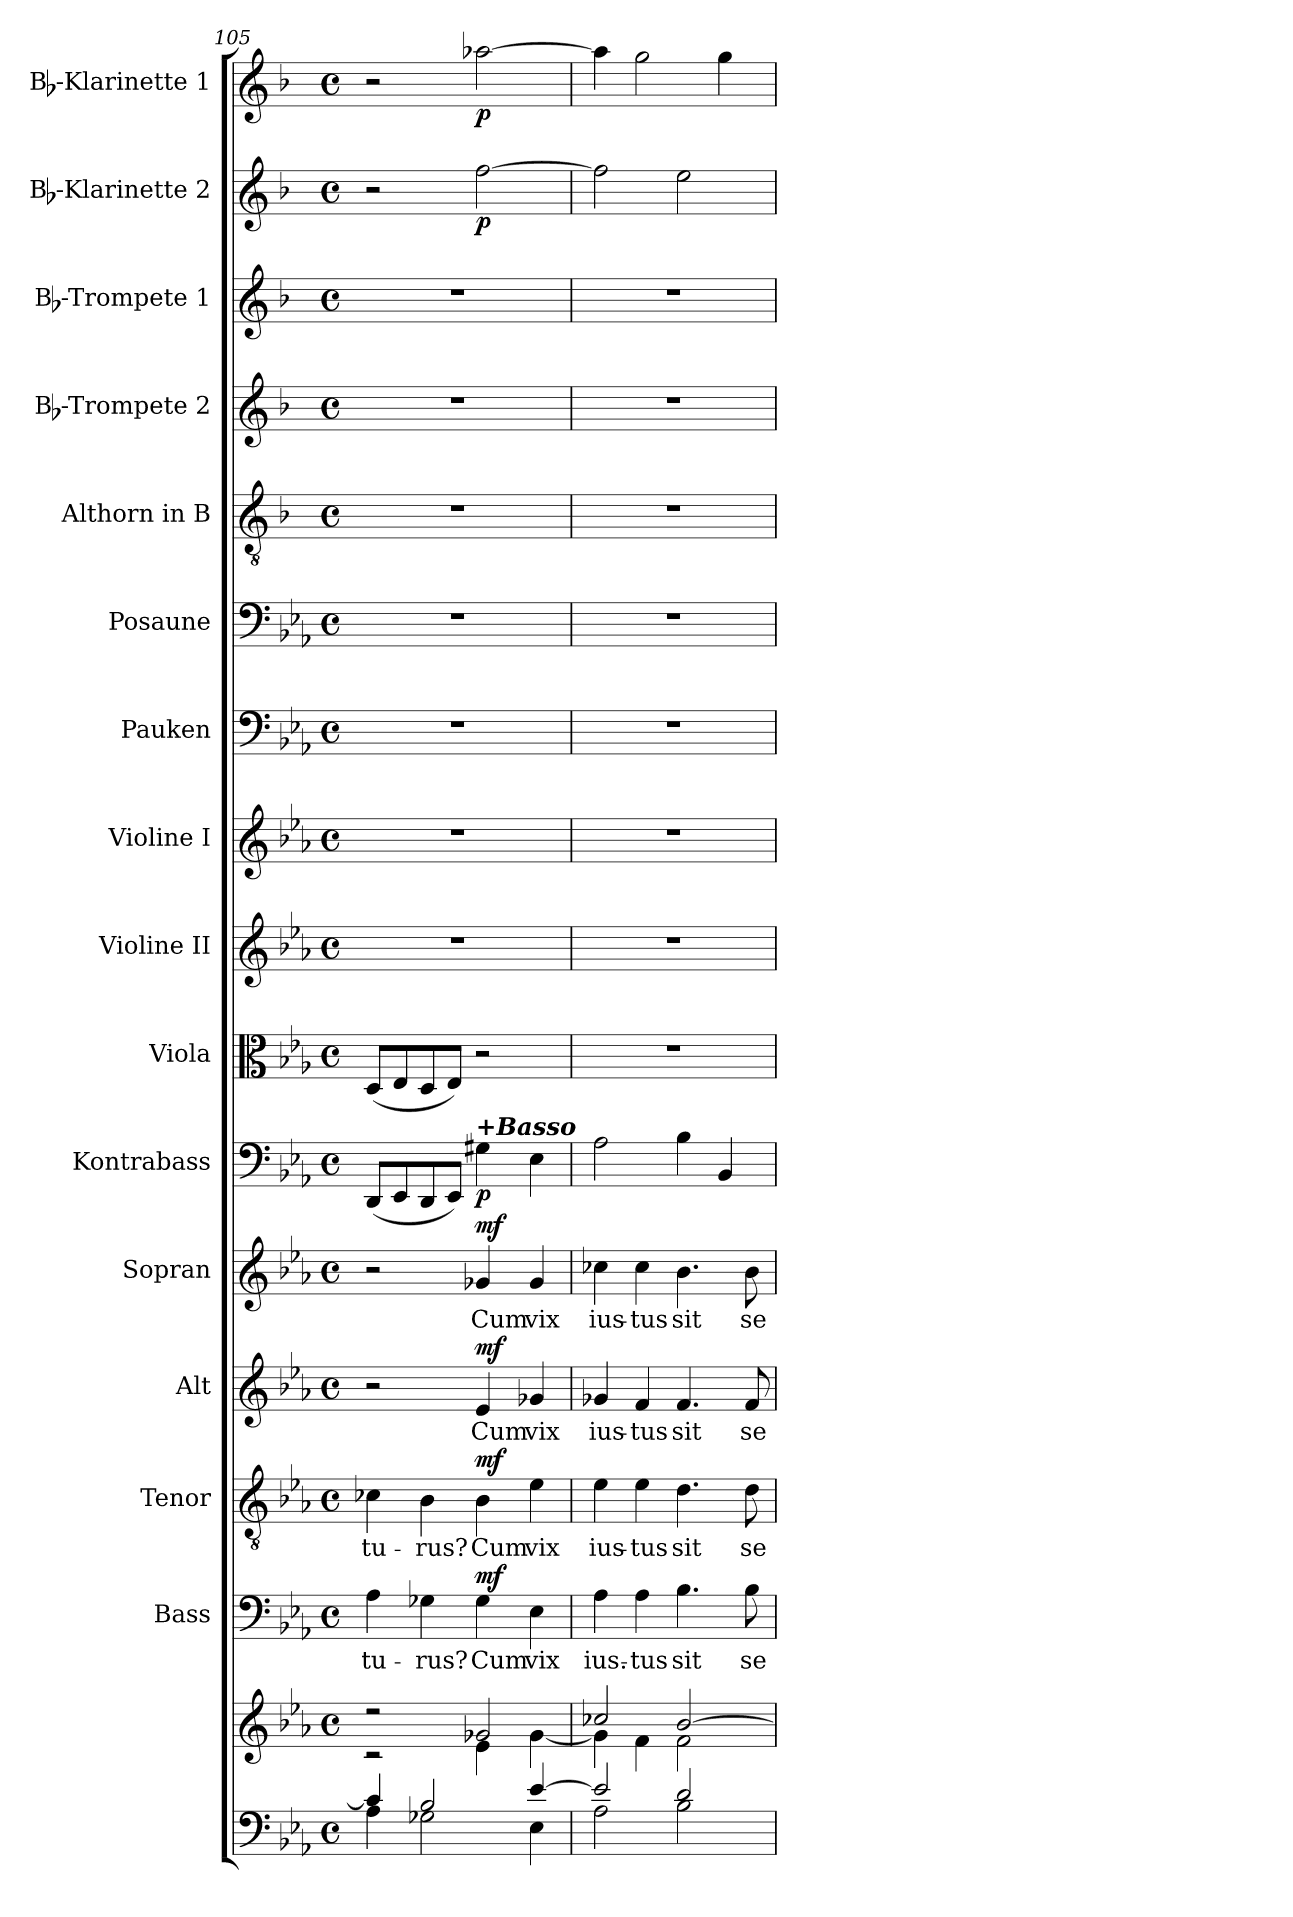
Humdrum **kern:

**kern	**kern	**kern	**text	**dynam	**kern	**text	**dynam	**kern	**text	**dynam	**kern	**text	**dynam	**kern	**dynam	**kern	**kern	**kern	**kern	**kern	**kern	**kern	**kern	**kern	**dynam	**kern	**dynam
*part16	*part16	*part15	*part15	*part15	*part14	*part14	*part14	*part13	*part13	*part13	*part12	*part12	*part12	*part11	*part11	*part10	*part9	*part8	*part7	*part6	*part5	*part4	*part3	*part2	*part2	*part1	*part1
*staff17	*staff16	*staff15	*staff15	*staff15	*staff14	*staff14	*staff14	*staff13	*staff13	*staff13	*staff12	*staff12	*staff12	*staff11	*staff11	*staff10	*staff9	*staff8	*staff7	*staff6	*staff5	*staff4	*staff3	*staff2	*staff2	*staff1	*staff1
*	*	*I"Bass	*	*	*I"Tenor	*	*	*I"Alt	*	*	*I"Sopran	*	*	*I"Kontrabass	*	*I"Viola	*I"Violine II	*I"Violine I	*I"Pauken	*I"Posaune	*I"Althorn in B	*I"Bb-Trompete 2	*I"Bb-Trompete 1	*I"Bb-Klarinette 2	*	*I"Bb-Klarinette 1	*
*	*	*I'B.	*	*	*I'T.	*	*	*I'A.	*	*	*I'S.	*	*	*I'Kb.	*	*I'Vla.	*I'Vl. II	*I'Vl. I	*I'Pk.	*I'Pos.	*	*I'Bb Trp. 2	*I'Bb Trp. 1	*I'Bb Kl. 2	*	*I'Bb Kl. 1	*
!!LO:PB:g=z
*clefF4	*clefG2	*clefF4	*	*	*clefGv2	*	*	*clefG2	*	*	*clefG2	*	*	*clefF4	*	*clefC3	*clefG2	*clefG2	*clefF4	*clefF4	*clefGv2	*clefG2	*clefG2	*clefG2	*	*clefG2	*
*	*	*	*	*	*	*	*	*	*	*	*	*	*	*ITrd7c12	*	*	*	*	*	*	*ITrd1c2	*ITrd1c2	*ITrd1c2	*ITrd1c2	*	*ITrd1c2	*
*k[b-e-a-]	*k[b-e-a-]	*k[b-e-a-]	*	*	*k[b-e-a-]	*	*	*k[b-e-a-]	*	*	*k[b-e-a-]	*	*	*k[b-e-a-]	*	*k[b-e-a-]	*k[b-e-a-]	*k[b-e-a-]	*k[b-e-a-]	*k[b-e-a-]	*k[b-e-a-]	*k[b-e-a-]	*k[b-e-a-]	*k[b-e-a-]	*	*k[b-e-a-]	*
*E-:	*E-:	*E-:	*	*	*E-:	*	*	*E-:	*	*	*E-:	*	*	*E-:	*	*E-:	*E-:	*E-:	*E-:	*E-:	*E-:	*E-:	*E-:	*E-:	*	*E-:	*
*M4/4	*M4/4	*M4/4	*	*	*M4/4	*	*	*M4/4	*	*	*M4/4	*	*	*M4/4	*	*M4/4	*M4/4	*M4/4	*M4/4	*M4/4	*M4/4	*M4/4	*M4/4	*M4/4	*	*M4/4	*
*met(c)	*met(c)	*met(c)	*	*	*met(c)	*	*	*met(c)	*	*	*met(c)	*	*	*met(c)	*	*met(c)	*met(c)	*met(c)	*met(c)	*met(c)	*met(c)	*met(c)	*met(c)	*met(c)	*	*met(c)	*
=105	=105	=105	=105	=105	=105	=105	=105	=105	=105	=105	=105	=105	=105	=105	=105	=105	=105	=105	=105	=105	=105	=105	=105	=105	=105	=105	=105
*^	*^	*	*	*	*	*	*	*	*	*	*	*	*	*	*	*	*	*	*	*	*	*	*	*	*	*	*
!	!	!	!	!	!LO:LY:b	!	!	!LO:LY:b	!	!	!	!	!	!	!	!	!	!	!	!	!	!	!	!	!	!	!	!	!
4c-/]	4A-\	2r	2r	4A-\	-tu-	.	4c-X\	-tu-	.	2r	.	.	2r	.	.	(<8DDD/L	.	(<8D/L	1r	1r	1r	1r	1r	1r	1r	2r	.	2r	.
.	.	.	.	.	.	.	.	.	.	.	.	.	.	.	.	8EEE-/	.	8E-/	.	.	.	.	.	.	.	.	.	.	.
!	!	!	!	!	!LO:LY:b	!	!	!LO:LY:b	!	!	!	!	!	!	!	!	!	!	!	!	!	!	!	!	!	!	!	!	!
2B-/	2G-X\	.	.	4G-X\	-rus?	.	4B-\	-rus?	.	.	.	.	.	.	.	8DDD/	.	8D/	.	.	.	.	.	.	.	.	.	.	.
.	.	.	.	.	.	.	.	.	.	.	.	.	.	.	.	8EEE-/J)	.	8E-/J)	.	.	.	.	.	.	.	.	.	.	.
!	!	!	!	!	!	!	!	!	!	!	!	!	!	!	!	!LO:TX:a:Bi:t=+Basso	!	!	!	!	!	!	!	!	!	!	!	!	!
!	!	!	!	!	!LO:LY:b	!LO:DY:a	!	!LO:LY:b	!LO:DY:a	!	!LO:LY:b	!LO:DY:a	!	!LO:LY:b	!LO:DY:a	!	!LO:DY:b	!	!	!	!	!	!	!	!	!	!LO:DY:b	!	!LO:DY:b
.	.	2g-X/	4e-\	4G-\	Cum	mf	4B-\	Cum	mf	4e-/	Cum	mf	4g-X/	Cum	mf	4GG#X\	p	2r	.	.	.	.	.	.	.	[2ee-\	p	[2gg-X\	p
!	!	!	!	!	!LO:LY:b	!	!	!LO:LY:b	!	!	!LO:LY:b	!	!	!LO:LY:b	!	!	!	!	!	!	!	!	!	!	!	!	!	!	!
[>4e-/	4E-\	.	[<4g-\	4E-\	vix	.	4e-\	vix	.	4g-X/	vix	.	4g-/	vix	.	4EE-\	.	.	.	.	.	.	.	.	.	.	.	.	.
=106	=106	=106	=106	=106	=106	=106	=106	=106	=106	=106	=106	=106	=106	=106	=106	=106	=106	=106	=106	=106	=106	=106	=106	=106	=106	=106	=106	=106	=106
!	!	!	!	!	!LO:LY:b	!	!	!LO:LY:b	!	!	!LO:LY:b	!	!	!LO:LY:b	!	!	!	!	!	!	!	!	!	!	!	!	!	!	!
2e-/]	2A-\	2cc-X/	4g-\]	4A-\	ius.-	.	4e-\	ius-	.	4g-X/	ius-	.	4cc-X\	ius-	.	2AA-\	.	1r	1r	1r	1r	1r	1r	1r	1r	2ee-\]	.	4gg-\]	.
!	!	!	!	!	!LO:LY:b	!	!	!LO:LY:b	!	!	!LO:LY:b	!	!	!LO:LY:b	!	!	!	!	!	!	!	!	!	!	!	!	!	!	!
.	.	.	4f\	4A-\	-tus	.	4e-\	-tus	.	4f/	-tus	.	4cc-\	-tus	.	.	.	.	.	.	.	.	.	.	.	.	.	2ff\	.
!	!	!	!	!	!LO:LY:b	!	!	!LO:LY:b	!	!	!LO:LY:b	!	!	!LO:LY:b	!	!	!	!	!	!	!	!	!	!	!	!	!	!	!
2d/	2B-\	[>2b-/	2f\	4.B-\	sit	.	4.d\	sit	.	4.f/	sit	.	4.b-\	sit	.	4BB-\	.	.	.	.	.	.	.	.	.	2dd\	.	.	.
.	.	.	.	.	.	.	.	.	.	.	.	.	.	.	.	4BBB-/	.	.	.	.	.	.	.	.	.	.	.	4ff\	.
!	!	!	!	!	!LO:LY:b	!	!	!LO:LY:b	!	!	!LO:LY:b	!	!	!LO:LY:b	!	!	!	!	!	!	!	!	!	!	!	!	!	!	!
.	.	.	.	8B-\	se-	.	8d\	se-	.	8f/	se-	.	8b-\	se-	.	.	.	.	.	.	.	.	.	.	.	.	.	.	.
*v	*v	*	*	*	*	*	*	*	*	*	*	*	*	*	*	*	*	*	*	*	*	*	*	*	*	*	*	*	*
*	*v	*v	*	*	*	*	*	*	*	*	*	*	*	*	*	*	*	*	*	*	*	*	*	*	*	*	*	*
=	=	=	=	=	=	=	=	=	=	=	=	=	=	=	=	=	=	=	=	=	=	=	=	=	=	=	=
*-	*-	*-	*-	*-	*-	*-	*-	*-	*-	*-	*-	*-	*-	*-	*-	*-	*-	*-	*-	*-	*-	*-	*-	*-	*-	*-	*-
